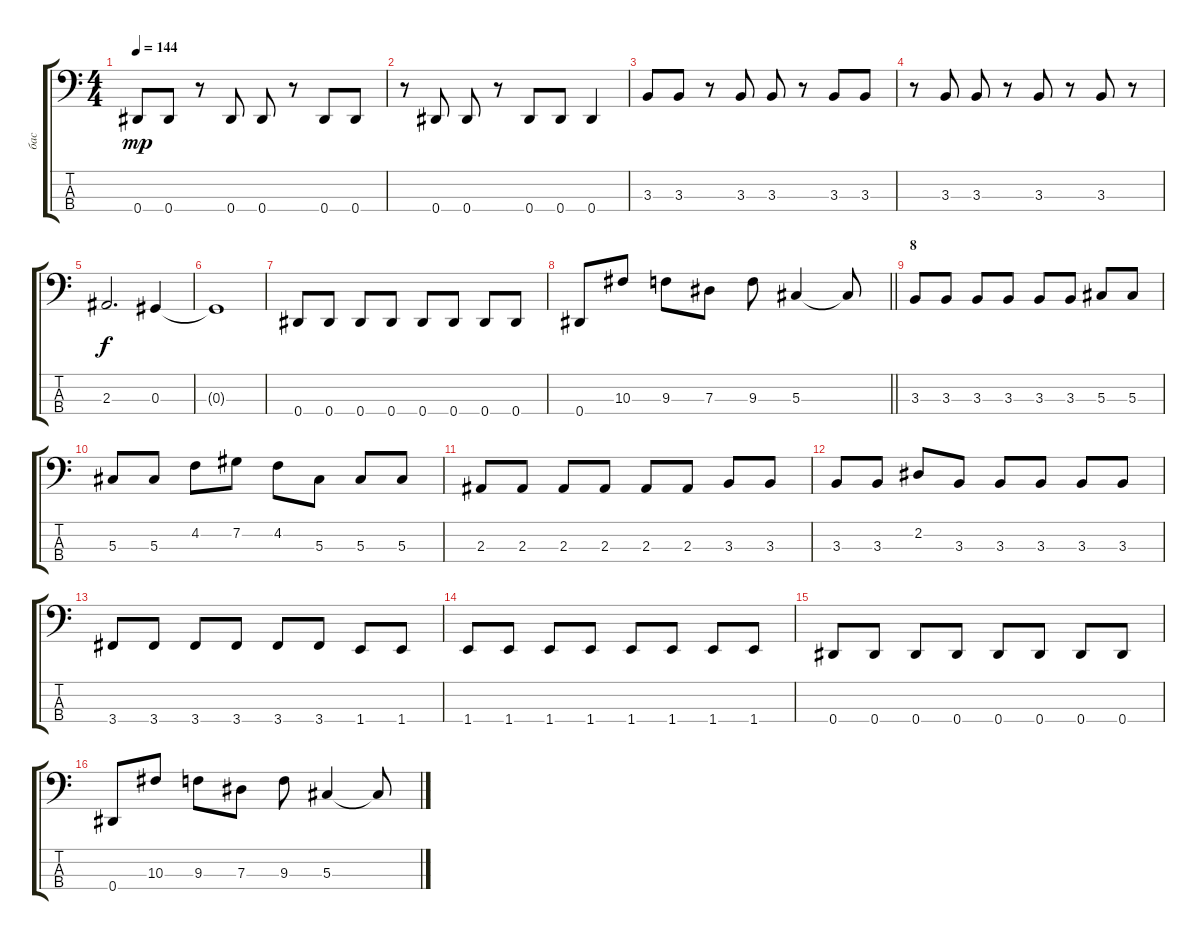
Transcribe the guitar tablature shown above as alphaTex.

\track ("бас" "бас") {instrument electricbassfinger}
\staff {score tabs}
\tuning (Gb2 Db2 Ab1 Eb1) {hide}
\ts (4 4)
\tempo 144
\clef f4
\ks c
0.4.8{dy mp} 0.4.8 r.8 0.4.8 0.4.8 r.8 0.4.8 0.4.8 |
r.8 0.4.8 0.4.8 r.8 0.4.8 0.4.8 0.4.4 |
3.3.8 3.3.8 r.8 3.3.8 3.3.8 r.8 3.3.8 3.3.8 |
r.8 3.3.8 3.3.8 r.8 3.3.8 r.8 3.3.8 r.8 |
2.3.2{d dy f} 0.3.4 |
0.3{t}.1 |
0.4.8 0.4.8 0.4.8 0.4.8 0.4.8 0.4.8 0.4.8 0.4.8 |
\barLineRight lightlight
0.4.8 10.3.8 9.3.8 7.3.8 9.3.8 5.3.4 5.3{t}.8 |
\section ("" "8")
3.3.8 3.3.8 3.3.8 3.3.8 3.3.8 3.3.8 5.3.8 5.3.8 |
5.3.8 5.3.8 4.2.8 7.2.8 4.2.8 5.3.8 5.3.8 5.3.8 |
2.3.8 2.3.8 2.3.8 2.3.8 2.3.8 2.3.8 3.3.8 3.3.8 |
3.3.8 3.3.8 2.2.8 3.3.8 3.3.8 3.3.8 3.3.8 3.3.8 |
3.4.8 3.4.8 3.4.8 3.4.8 3.4.8 3.4.8 1.4.8 1.4.8 |
1.4.8 1.4.8 1.4.8 1.4.8 1.4.8 1.4.8 1.4.8 1.4.8 |
0.4.8 0.4.8 0.4.8 0.4.8 0.4.8 0.4.8 0.4.8 0.4.8 |
0.4.8 10.3.8 9.3.8 7.3.8 9.3.8 5.3.4 5.3{t}.8
